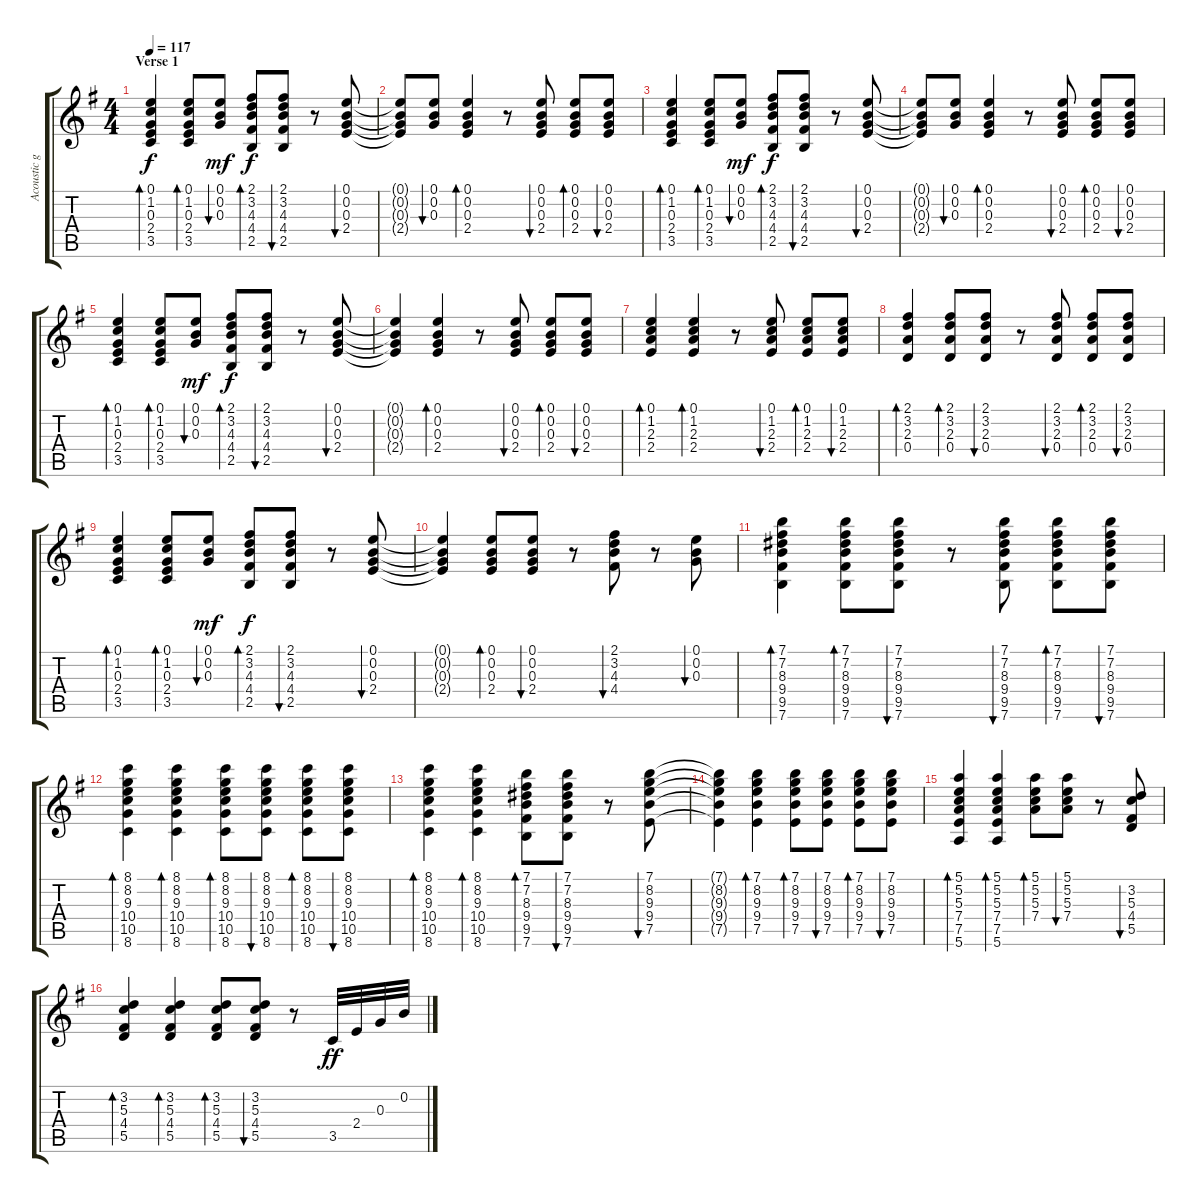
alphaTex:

\track ("Acoustic guitar" "Acoustic g") {instrument acousticguitarsteel}
\staff {score tabs}
\tuning (E4 B3 G3 D3 A2 E2) {hide}
\ts (4 4)
\section ("" "Verse 1")
\tempo 117
\clef g2
\ks g
(0.1 1.2 0.3 2.4 3.5).4{bd 60 dy f} (0.1 1.2 0.3 2.4 3.5).8{bd 60} (0.1 0.2 0.3).8{bu 60 dy mf} (2.1 3.2 4.3 4.4 2.5).8{bd 60 dy f} (2.1 3.2 4.3 4.4 2.5).8{bu 60} r.8 (0.1 0.2 0.3 2.4).8{bu 60} |
(0.1{t} 0.2{t} 0.3{t} 2.4{t}).8 (0.1 0.2 0.3).8{bu 60} (0.1 0.2 0.3 2.4).4{bd 60} r.8 (0.1 0.2 0.3 2.4).8{bu 60} (0.1 0.2 0.3 2.4).8{bd 60} (0.1 0.2 0.3 2.4).8{bu 60} |
(0.1 1.2 0.3 2.4 3.5).4{bd 60} (0.1 1.2 0.3 2.4 3.5).8{bd 60} (0.1 0.2 0.3).8{bu 60 dy mf} (2.1 3.2 4.3 4.4 2.5).8{bd 60 dy f} (2.1 3.2 4.3 4.4 2.5).8{bu 60} r.8 (0.1 0.2 0.3 2.4).8{bu 60} |
(0.1{t} 0.2{t} 0.3{t} 2.4{t}).8 (0.1 0.2 0.3).8{bu 60} (0.1 0.2 0.3 2.4).4{bd 60} r.8 (0.1 0.2 0.3 2.4).8{bu 60} (0.1 0.2 0.3 2.4).8{bd 60} (0.1 0.2 0.3 2.4).8{bu 60} |
(0.1 1.2 0.3 2.4 3.5).4{bd 60} (0.1 1.2 0.3 2.4 3.5).8{bd 60} (0.1 0.2 0.3).8{bu 60 dy mf} (2.1 3.2 4.3 4.4 2.5).8{bd 60 dy f} (2.1 3.2 4.3 4.4 2.5).8{bu 60} r.8 (0.1 0.2 0.3 2.4).8{bu 60} |
(0.1{t} 0.2{t} 0.3{t} 2.4{t}).4 (0.1 0.2 0.3 2.4).4{bd 60} r.8 (0.1 0.2 0.3 2.4).8{bu 60} (0.1 0.2 0.3 2.4).8{bd 60} (0.1 0.2 0.3 2.4).8{bu 60} |
(0.1 1.2 2.3 2.4).4{bd 120} (0.1 1.2 2.3 2.4).4{bd 60} r.8 (0.1 1.2 2.3 2.4).8{bu 60} (0.1 1.2 2.3 2.4).8{bd 60} (0.1 1.2 2.3 2.4).8{bu 60} |
(2.1 3.2 2.3 0.4).4{bd 60} (2.1 3.2 2.3 0.4).8{bd 60} (2.1 3.2 2.3 0.4).8{bu 120} r.8 (2.1 3.2 2.3 0.4).8{bu 120} (2.1 3.2 2.3 0.4).8{bd 60} (2.1 3.2 2.3 0.4).8{bu 120} |
(0.1 1.2 0.3 2.4 3.5).4{bd 60} (0.1 1.2 0.3 2.4 3.5).8{bd 60} (0.1 0.2 0.3).8{bu 60 dy mf} (2.1 3.2 4.3 4.4 2.5).8{bd 60 dy f} (2.1 3.2 4.3 4.4 2.5).8{bu 60} r.8 (0.1 0.2 0.3 2.4).8{bu 60} |
(0.1{t} 0.2{t} 0.3{t} 2.4{t}).4 (0.1 0.2 0.3 2.4).8{bd 120} (0.1 0.2 0.3 2.4).8{bu 120} r.8 (2.1 3.2 4.3 4.4).8{bu 60} r.8 (0.1 0.2 0.3).8{bu 60} |
(7.1 7.2 8.3 9.4 9.5 7.6).4{bd 60} (7.1 7.2 8.3 9.4 9.5 7.6).8{bd 60} (7.1 7.2 8.3 9.4 9.5 7.6).8{bu 60} r.8 (7.1 7.2 8.3 9.4 9.5 7.6).8{bu 60} (7.1 7.2 8.3 9.4 9.5 7.6).8{bd 60} (7.1 7.2 8.3 9.4 9.5 7.6).8{bu 60} |
(8.1 8.2 9.3 10.4 10.5 8.6).4{bd 120} (8.1 8.2 9.3 10.4 10.5 8.6).4{bd 120} (8.1 8.2 9.3 10.4 10.5 8.6).8{bd 60} (8.1 8.2 9.3 10.4 10.5 8.6).8{bu 60} (8.1 8.2 9.3 10.4 10.5 8.6).8{bd 60} (8.1 8.2 9.3 10.4 10.5 8.6).8{bu 60} |
(8.1 8.2 9.3 10.4 10.5 8.6).4{bd 120} (8.1 8.2 9.3 10.4 10.5 8.6).4{bd 120} (7.1 7.2 8.3 9.4 9.5 7.6).8{bd 120} (7.1 7.2 8.3 9.4 9.5 7.6).8{bu 120} r.8 (7.1 8.2 9.3 9.4 7.5).8{bu 120} |
(7.1{t} 8.2{t} 9.3{t} 9.4{t} 7.5{t}).4 (7.1 8.2 9.3 9.4 7.5).4{bd 120} (7.1 8.2 9.3 9.4 7.5).8{bd 60} (7.1 8.2 9.3 9.4 7.5).8{bu 60} (7.1 8.2 9.3 9.4 7.5).8{bd 60} (7.1 8.2 9.3 9.4 7.5).8{bu 60} |
(5.1 5.2 5.3 7.4 7.5 5.6).4{bd 60} (5.1 5.2 5.3 7.4 7.5 5.6).4{bd 60} (5.1 5.2 5.3 7.4).8{bd 60} (5.1 5.2 5.3 7.4).8{bu 60} r.8 (3.2 5.3 4.4 5.5).8{bu 60} |
(3.2 5.3 4.4 5.5).4{bd 60} (3.2 5.3 4.4 5.5).4{bd 60} (3.2 5.3 4.4 5.5).8{bd 60} (3.2 5.3 4.4 5.5).8{bu 60} r.8 3.5.32{dy ff} 2.4.32 0.3.32 0.2.32
